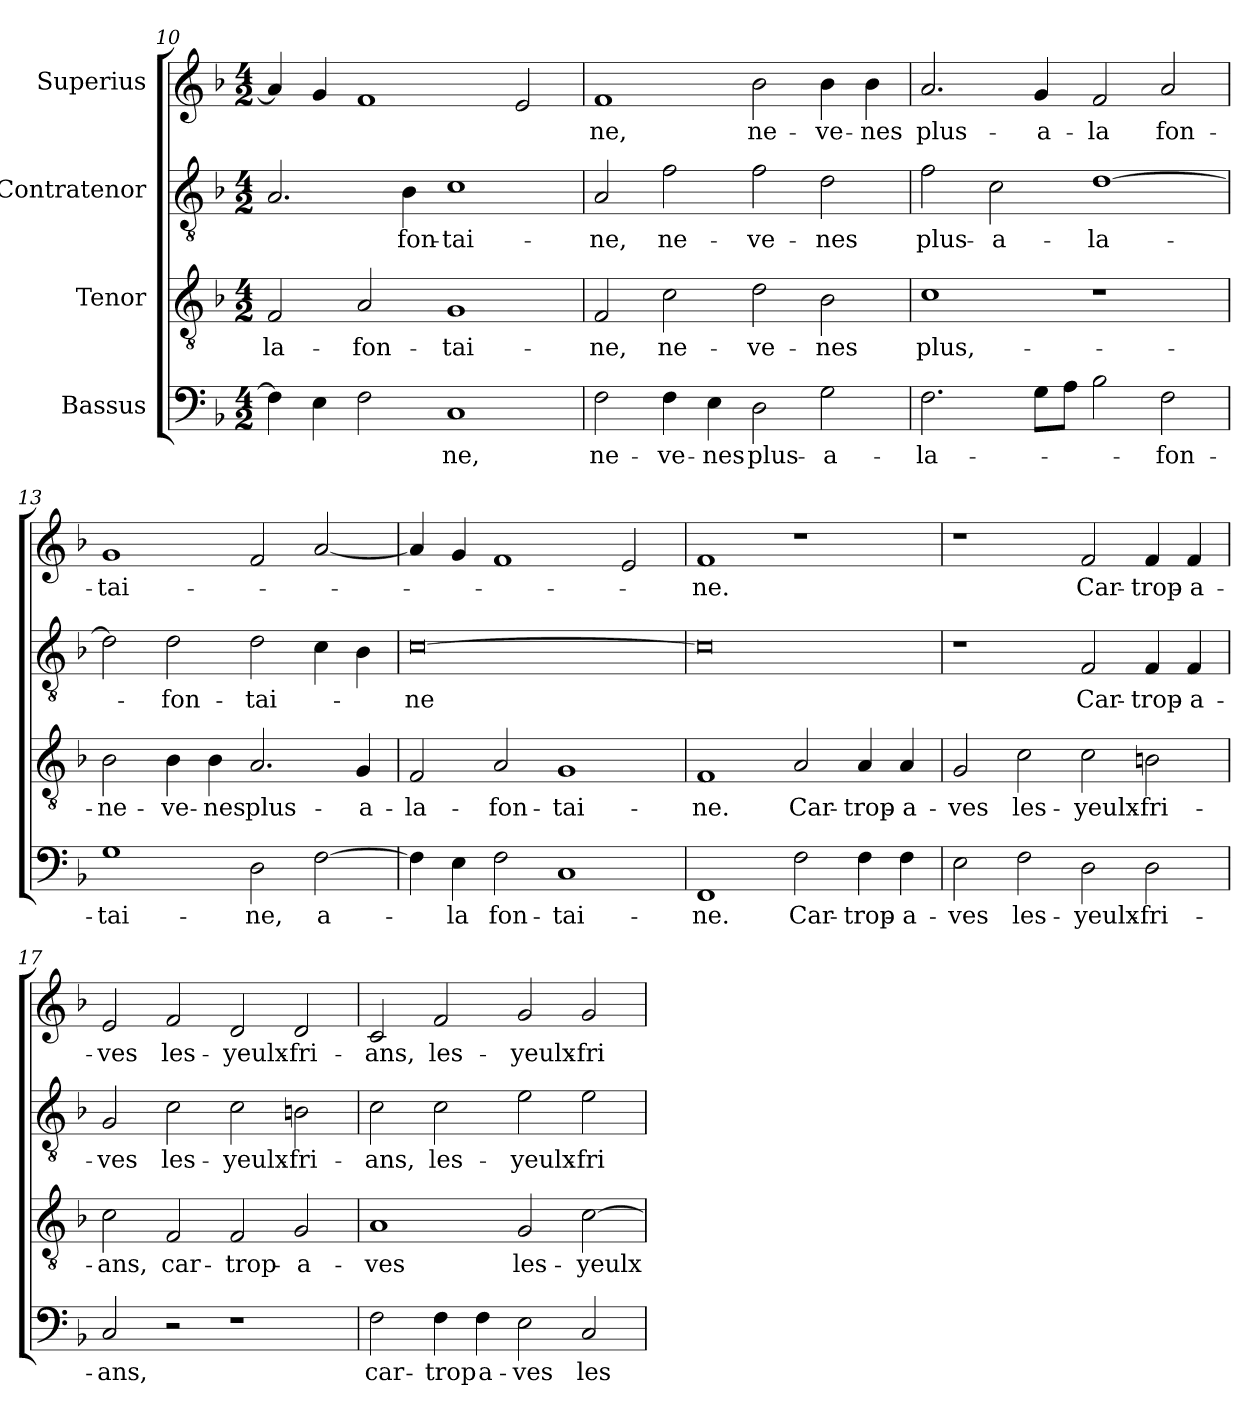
**kern	**text	**kern	**text	**kern	**text	**kern	**text
*part4	*part4	*part3	*part3	*part2	*part2	*part1	*part1
*staff4	*staff4	*staff3	*staff3	*staff2	*staff2	*staff1	*staff1
*I"Bassus	*	*I"Tenor	*	*I"Contratenor	*	*I"Superius	*
*clefF4	*	*clefGv2	*	*clefGv2	*	*clefG2	*
*k[b-]	*	*k[b-]	*	*k[b-]	*	*k[b-]	*
*M4/2	*	*M4/2	*	*M4/2	*	*M4/2	*
=10	=10	=10	=10	=10	=10	=10	=10
4F\]	.	2F/	la-	2.A/	.	4a/]	.
4E\	.	.	.	.	.	4g/	.
2F\	.	2A/	fon-	.	.	1f/	.
.	.	.	.	4B-\	fon-	.	.
1C/	-ne,	1G/	-tai-	1c\	-tai-	.	.
.	.	.	.	.	.	2e/	.
=11	=11	=11	=11	=11	=11	=11	=11
2F\	ne-	2F/	-ne,	2A/	-ne,	1f/	-ne,
4F\	ve-	2c\	ne-	2f\	ne-	.	.
4E\	-nes	.	.	.	.	.	.
2D\	plus-	2d\	ve-	2f\	ve-	2b-\	ne-
2G\	a-	2B-\	-nes	2d\	-nes	4b-\	ve-
.	.	.	.	.	.	4b-\	-nes
=12	=12	=12	=12	=12	=12	=12	=12
2.F\	la-	1c\	plus,-	2f\	plus-	2.a/	plus-
.	.	.	.	2c\	a-	.	.
8G\L	.	.	.	.	.	4g/	a-
8A\J	.	.	.	.	.	.	.
2B-\	.	1r	.	[1d\	la-	2f/	-la
2F\	fon-	.	.	.	.	2a/	fon-
=13	=13	=13	=13	=13	=13	=13	=13
1G\	-tai-	2B-\	ne-	2d\]	.	1g/	-tai-
.	.	4B-\	ve-	2d\	-fon-	.	.
.	.	4B-\	-nes	.	.	.	.
2D\	-ne,	2.A/	plus-	2d\	-tai-	2f/	.
[2F\	a-	.	.	4c\	.	[2a/	.
.	.	4G/	a-	4B-\	.	.	.
=14	=14	=14	=14	=14	=14	=14	=14
4F\]	.	2F/	la-	[0c\	-ne	4a/]	.
4E\	-la	.	.	.	.	4g/	.
2F\	fon-	2A/	fon-	.	.	1f/	.
1C/	-tai-	1G/	-tai-	.	.	.	.
.	.	.	.	.	.	2e/	.
=15	=15	=15	=15	=15	=15	=15	=15
1FF/	-ne.	1F/	-ne.	0c\]	.	1f/	-ne.
2F\	Car-	2A/	Car-	.	.	1r	.
4F\	trop-	4A/	trop-	.	.	.	.
4F\	-a-	4A/	a-	.	.	.	.
=16	=16	=16	=16	=16	=16	=16	=16
2E\	-ves	2G/	-ves	1r	.	1r	.
2F\	les-	2c\	les-	.	.	.	.
2D\	yeulx-	2c\	yeulx-	2F/	Car-	2f/	Car-
2D\	fri-	2Bn\	fri-	4F/	trop-	4f/	trop-
.	.	.	.	4F/	a-	4f/	a-
=17	=17	=17	=17	=17	=17	=17	=17
2C/	-ans,	2c\	-ans,	2G/	-ves	2e/	-ves
2r	.	2F/	car-	2c\	les-	2f/	les-
1r	.	2F/	trop-	2c\	yeulx-	2d/	yeulx-
.	.	2G/	a-	2Bn\	fri-	2d/	fri-
=18	=18	=18	=18	=18	=18	=18	=18
2F\	car-	1A/	-ves	2c\	-ans,	2c/	-ans,
4F\	-trop	.	.	2c\	les-	2f/	les-
4F\	a-	.	.	.	.	.	.
2E\	-ves	2G/	les-	2e\	yeulx-	2g/	yeulx-
2C/	les-	[2c\	yeulx-	2e\	fri-	2g/	fri-
=	=	=	=	=	=	=	=
*-	*-	*-	*-	*-	*-	*-	*-
